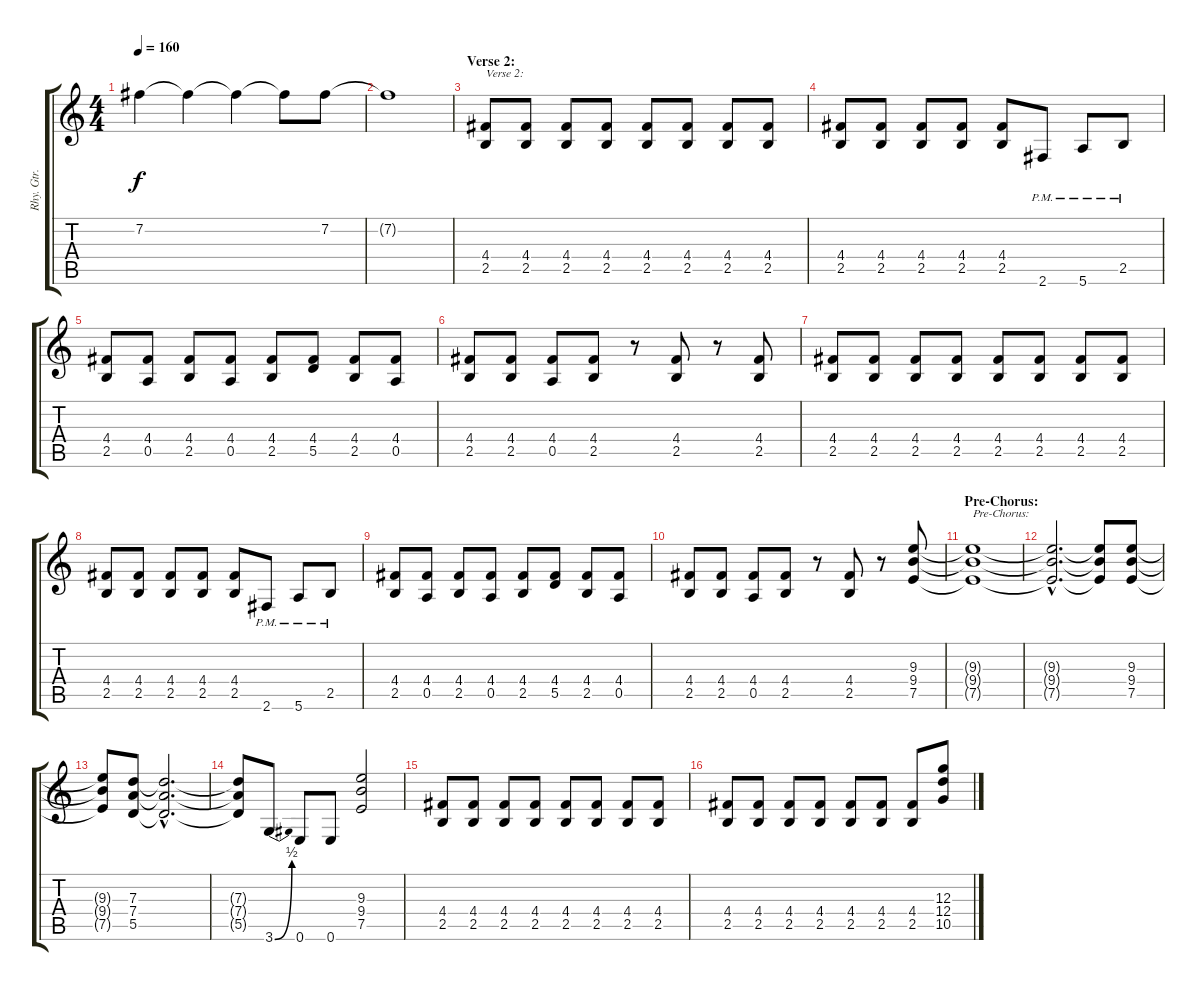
\track ("Rhy. Gtr. 1" "Rhy. Gtr. ") {instrument distortionguitar}
\staff {score tabs}
\tuning (E4 B3 G3 D3 A2 E2) {hide}
\ts (4 4)
\tempo 160
\clef g2
\ks c
7.2{t}.4{dy f} 7.2{t}.4 7.2{t}.4 7.2{t}.8 7.2.8 |
7.2{t}.1 |
\section ("" "Verse 2:")
(4.4 2.5).8{txt "Verse 2:"} (4.4 2.5).8 (4.4 2.5).8 (4.4 2.5).8 (4.4 2.5).8 (4.4 2.5).8 (4.4 2.5).8 (4.4 2.5).8 |
(4.4 2.5).8 (4.4 2.5).8 (4.4 2.5).8 (4.4 2.5).8 (4.4 2.5).8 2.6{pm}.8 5.6{pm}.8 2.5{pm}.8 |
(4.4 2.5).8 (4.4 0.5).8 (4.4 2.5).8 (4.4 0.5).8 (4.4 2.5).8 (4.4 5.5).8 (4.4 2.5).8 (4.4 0.5).8 |
(4.4 2.5).8 (4.4 2.5).8 (4.4 0.5).8 (4.4 2.5).8 r.8 (4.4 2.5).8 r.8 (4.4 2.5).8 |
(4.4 2.5).8 (4.4 2.5).8 (4.4 2.5).8 (4.4 2.5).8 (4.4 2.5).8 (4.4 2.5).8 (4.4 2.5).8 (4.4 2.5).8 |
(4.4 2.5).8 (4.4 2.5).8 (4.4 2.5).8 (4.4 2.5).8 (4.4 2.5).8 2.6{pm}.8 5.6{pm}.8 2.5{pm}.8 |
(4.4 2.5).8 (4.4 0.5).8 (4.4 2.5).8 (4.4 0.5).8 (4.4 2.5).8 (4.4 5.5).8 (4.4 2.5).8 (4.4 0.5).8 |
(4.4 2.5).8 (4.4 2.5).8 (4.4 0.5).8 (4.4 2.5).8 r.8 (4.4 2.5).8 r.8 (9.3 9.4 7.5).8 |
\section ("" "Pre-Chorus:")
(9.3{t} 9.4{t} 7.5{t}).1{txt "Pre-Chorus:"} |
(9.3{hac t} 9.4{hac t} 7.5{hac t}).2{d} (9.3{t} 9.4{t} 7.5{t}).8 (9.3 9.4 7.5).8 |
(9.3{t} 9.4{t} 7.5{t}).8 (7.3 7.4 5.5).8 (7.3{hac t} 7.4{hac t} 5.5{hac t}).2{d} |
(7.3{t} 7.4{t} 5.5{t}).8 3.6{be (bend 0 0 60 2)}.8 0.6.8 0.6.8 (9.3 9.4 7.5).2 |
(4.4 2.5).8 (4.4 2.5).8 (4.4 2.5).8 (4.4 2.5).8 (4.4 2.5).8 (4.4 2.5).8 (4.4 2.5).8 (4.4 2.5).8 |
(4.4 2.5).8 (4.4 2.5).8 (4.4 2.5).8 (4.4 2.5).8 (4.4 2.5).8 (4.4 2.5).8 (4.4 2.5).8 (12.3 12.4 10.5).8
